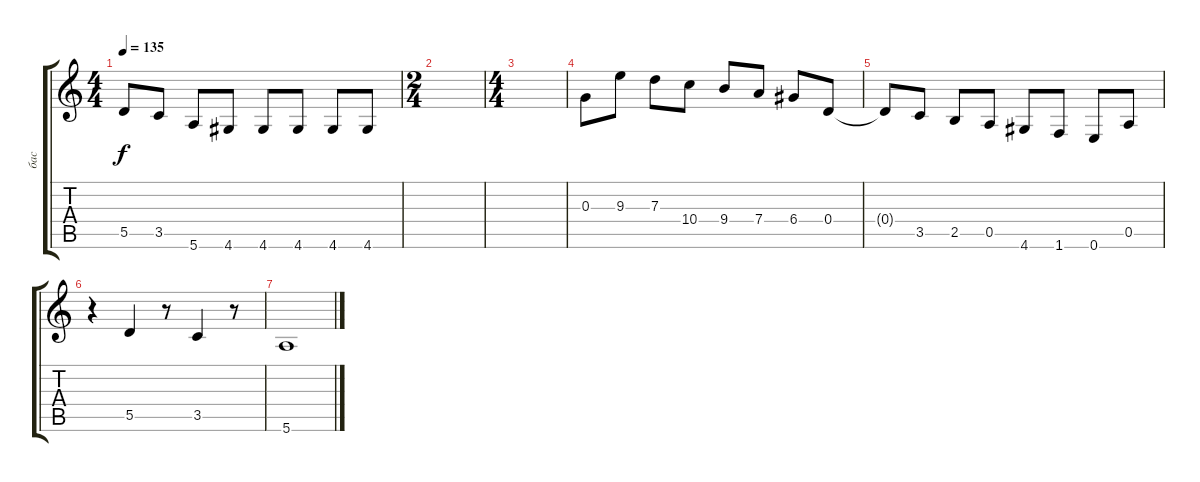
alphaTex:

\track ("бас" "бас") {instrument electricbassfinger}
\staff {score tabs}
\tuning (E4 B3 G3 D3 A2 E2) {hide}
\ts (4 4)
\tempo 135
\clef g2
\ks c
5.5.8{dy f} 3.5.8 5.6.8 4.6.8 4.6.8 4.6.8 4.6.8 4.6.8 |
\ts (2 4)
|
\ts (4 4)
|
0.3.8 9.3.8 7.3.8 10.4.8 9.4.8 7.4.8 6.4.8 0.4.8 |
0.4{t}.8 3.5.8 2.5.8 0.5.8 4.6.8 1.6.8 0.6.8 0.5.8 |
r.4 5.5.4 r.8 3.5.4 r.8 |
5.6.1
